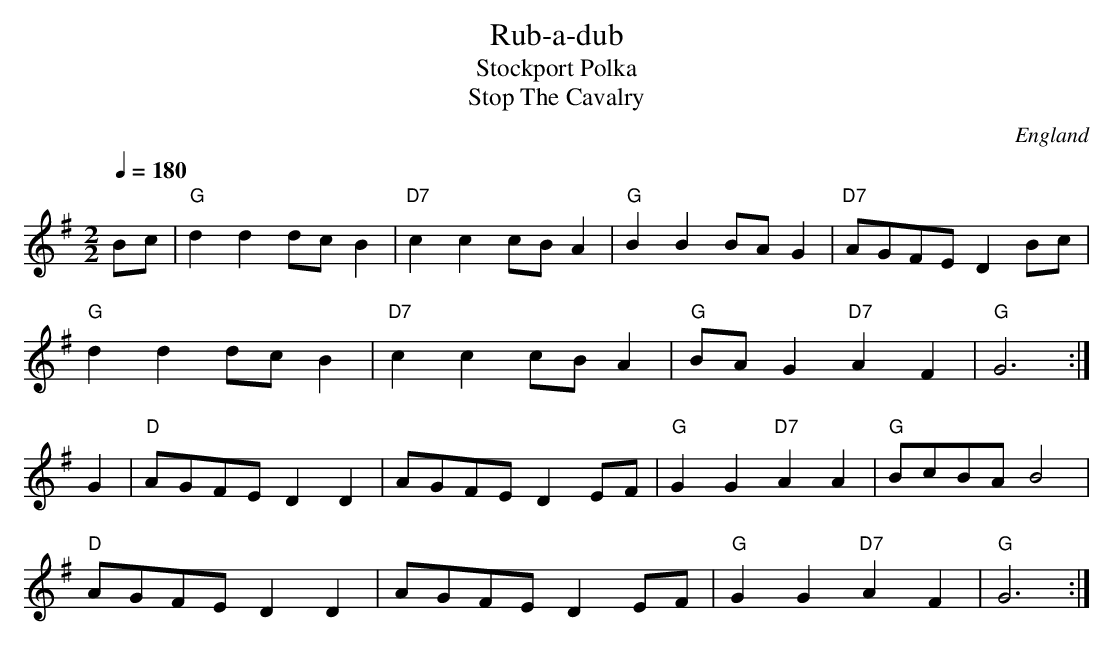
X:1
T:Rub-a-dub
T:Stockport Polka
T:Stop The Cavalry
O:England
M:2/2
L:1/8
Q:1/4=180
K:G
Bc |\
"G" d2d2 dcB2 | "D7" c2c2 cBA2 | "G" B2B2 BAG2 | "D7" AGFE D2Bc |
"G" d2d2 dcB2 | "D7" c2c2 cBA2 | "G" BAG2 "D7" A2F2 | "G" G6 :|
G2 |\
"D" AGFE D2D2 | AGFE D2EF | "G" G2G2 "D7" A2A2 | "G" BcBA B4 |
"D" AGFE D2D2 | AGFE D2EF | "G" G2G2 "D7" A2F2 | "G"G6 :|
